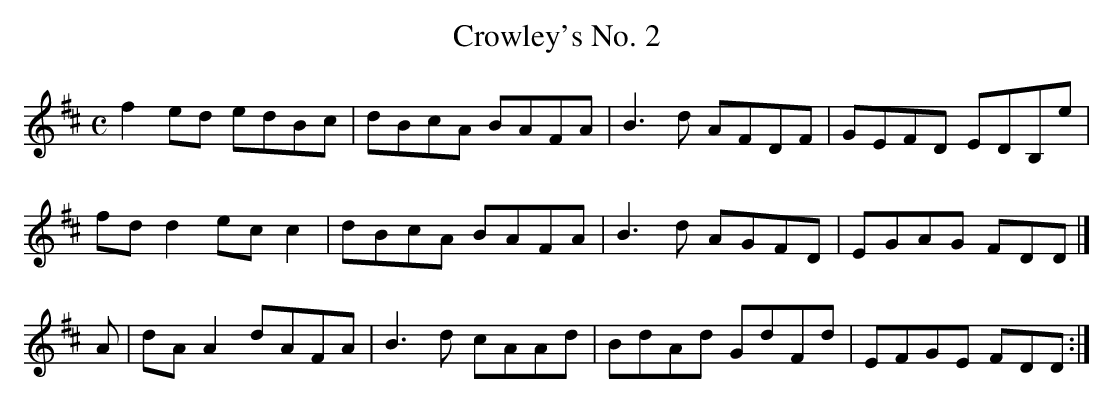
X:1
T:Crowley's No. 2
M:C
L:1/8
K:D Major
f2ed edBc|dBcA BAFA|B3d AFDF|GEFD EDB,e|!
fdd2 ecc2|dBcA BAFA|B3d AGFD|EGAG FDD|]!
A|dAA2 dAFA|B3d cAAd|BdAd GdFd|EFGE FDD:|!
